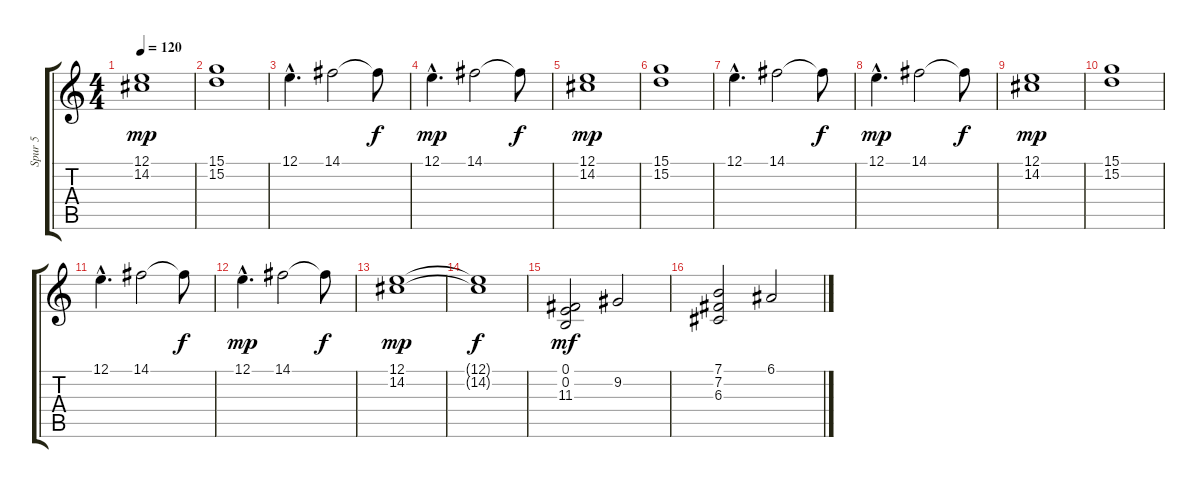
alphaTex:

\track ("Spur 5" "Spur 5") {instrument percussiveorgan}
\staff {score tabs}
\tuning (E4 B3 G3 D3 A2 E2) {hide}
\ts (4 4)
\tempo 120
\clef g2
\ks c
(12.1 14.2).1{dy mp} |
(15.1 15.2).1 |
12.1{hac}.4{d} 14.1.2 14.1{t}.8{dy f} |
12.1{hac}.4{d dy mp} 14.1.2 14.1{t}.8{dy f} |
(12.1 14.2).1{dy mp} |
(15.1 15.2).1 |
12.1{hac}.4{d} 14.1.2 14.1{t}.8{dy f} |
12.1{hac}.4{d dy mp} 14.1.2 14.1{t}.8{dy f} |
(12.1 14.2).1{dy mp} |
(15.1 15.2).1 |
12.1{hac}.4{d} 14.1.2 14.1{t}.8{dy f} |
12.1{hac}.4{d dy mp} 14.1.2 14.1{t}.8{dy f} |
(12.1 14.2).1{dy mp} |
(12.1{t} 14.2{t}).1{dy f} |
(0.1 0.2 11.3).2{dy mf} 9.2.2 |
(7.1 7.2 6.3).2 6.1.2
